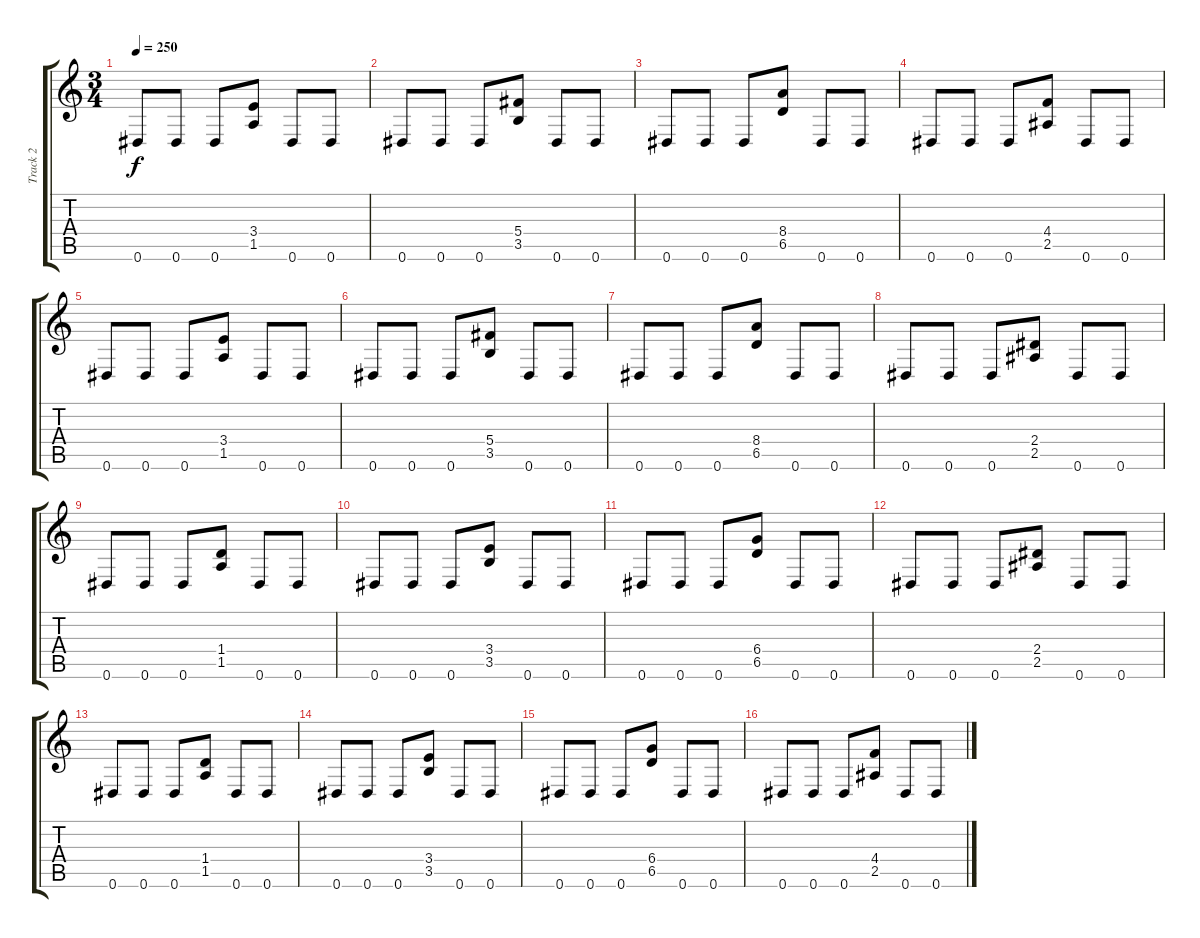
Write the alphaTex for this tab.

\track ("Track 2" "Track 2") {instrument distortionguitar}
\staff {score tabs}
\tuning (Eb4 Bb3 Gb3 Db3 Ab2 Eb2) {hide}
\ts (3 4)
\tempo 250
\clef g2
\ks c
0.6.8{dy f} 0.6.8 0.6.8 (3.4 1.5).8 0.6.8 0.6.8 |
0.6.8 0.6.8 0.6.8 (5.4 3.5).8 0.6.8 0.6.8 |
0.6.8 0.6.8 0.6.8 (8.4 6.5).8 0.6.8 0.6.8 |
0.6.8 0.6.8 0.6.8 (4.4 2.5).8 0.6.8 0.6.8 |
0.6.8 0.6.8 0.6.8 (3.4 1.5).8 0.6.8 0.6.8 |
0.6.8 0.6.8 0.6.8 (5.4 3.5).8 0.6.8 0.6.8 |
0.6.8 0.6.8 0.6.8 (8.4 6.5).8 0.6.8 0.6.8 |
0.6.8 0.6.8 0.6.8 (2.4 2.5).8 0.6.8 0.6.8 |
0.6.8 0.6.8 0.6.8 (1.4 1.5).8 0.6.8 0.6.8 |
0.6.8 0.6.8 0.6.8 (3.4 3.5).8 0.6.8 0.6.8 |
0.6.8 0.6.8 0.6.8 (6.4 6.5).8 0.6.8 0.6.8 |
0.6.8 0.6.8 0.6.8 (2.4 2.5).8 0.6.8 0.6.8 |
0.6.8 0.6.8 0.6.8 (1.4 1.5).8 0.6.8 0.6.8 |
0.6.8 0.6.8 0.6.8 (3.4 3.5).8 0.6.8 0.6.8 |
0.6.8 0.6.8 0.6.8 (6.4 6.5).8 0.6.8 0.6.8 |
0.6.8 0.6.8 0.6.8 (4.4 2.5).8 0.6.8 0.6.8
